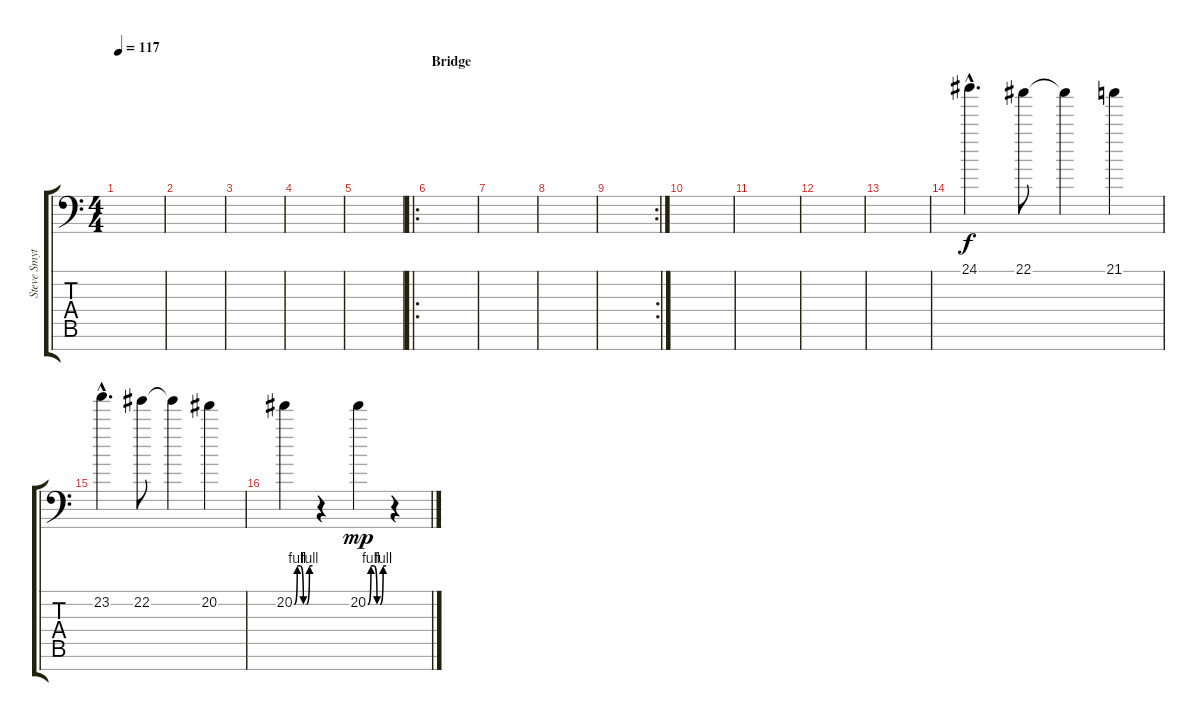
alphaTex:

\track ("Steve Smyth Harmony" "Steve Smyt") {instrument distortionguitar}
\staff {score tabs}
\tuning (Eb4 Bb3 Gb3 Db3 Ab2 Db2 Ab1) {hide}
\ts (4 4)
\tempo 117
\clef f4
\ks c
|
|
|
|
|
\ro
\section ("" "Bridge")
|
|
|
\rc 2
|
|
|
|
|
24.1{hac}.4{d volume 16 balance 15 instrument distortionguitar} 22.1.8 22.1{t}.4 21.1.4 |
23.2{hac}.4{d} 22.2.8 22.2{t}.4 20.2.4 |
20.2{be (custom 0 0 10 4 20 4 30 0 40 0 50 4 60 4)}.4 r.4 20.2{be (custom 0 0 10 4 20 4 30 0 40 0 50 4 60 4)}.4{dy mp} r.4
